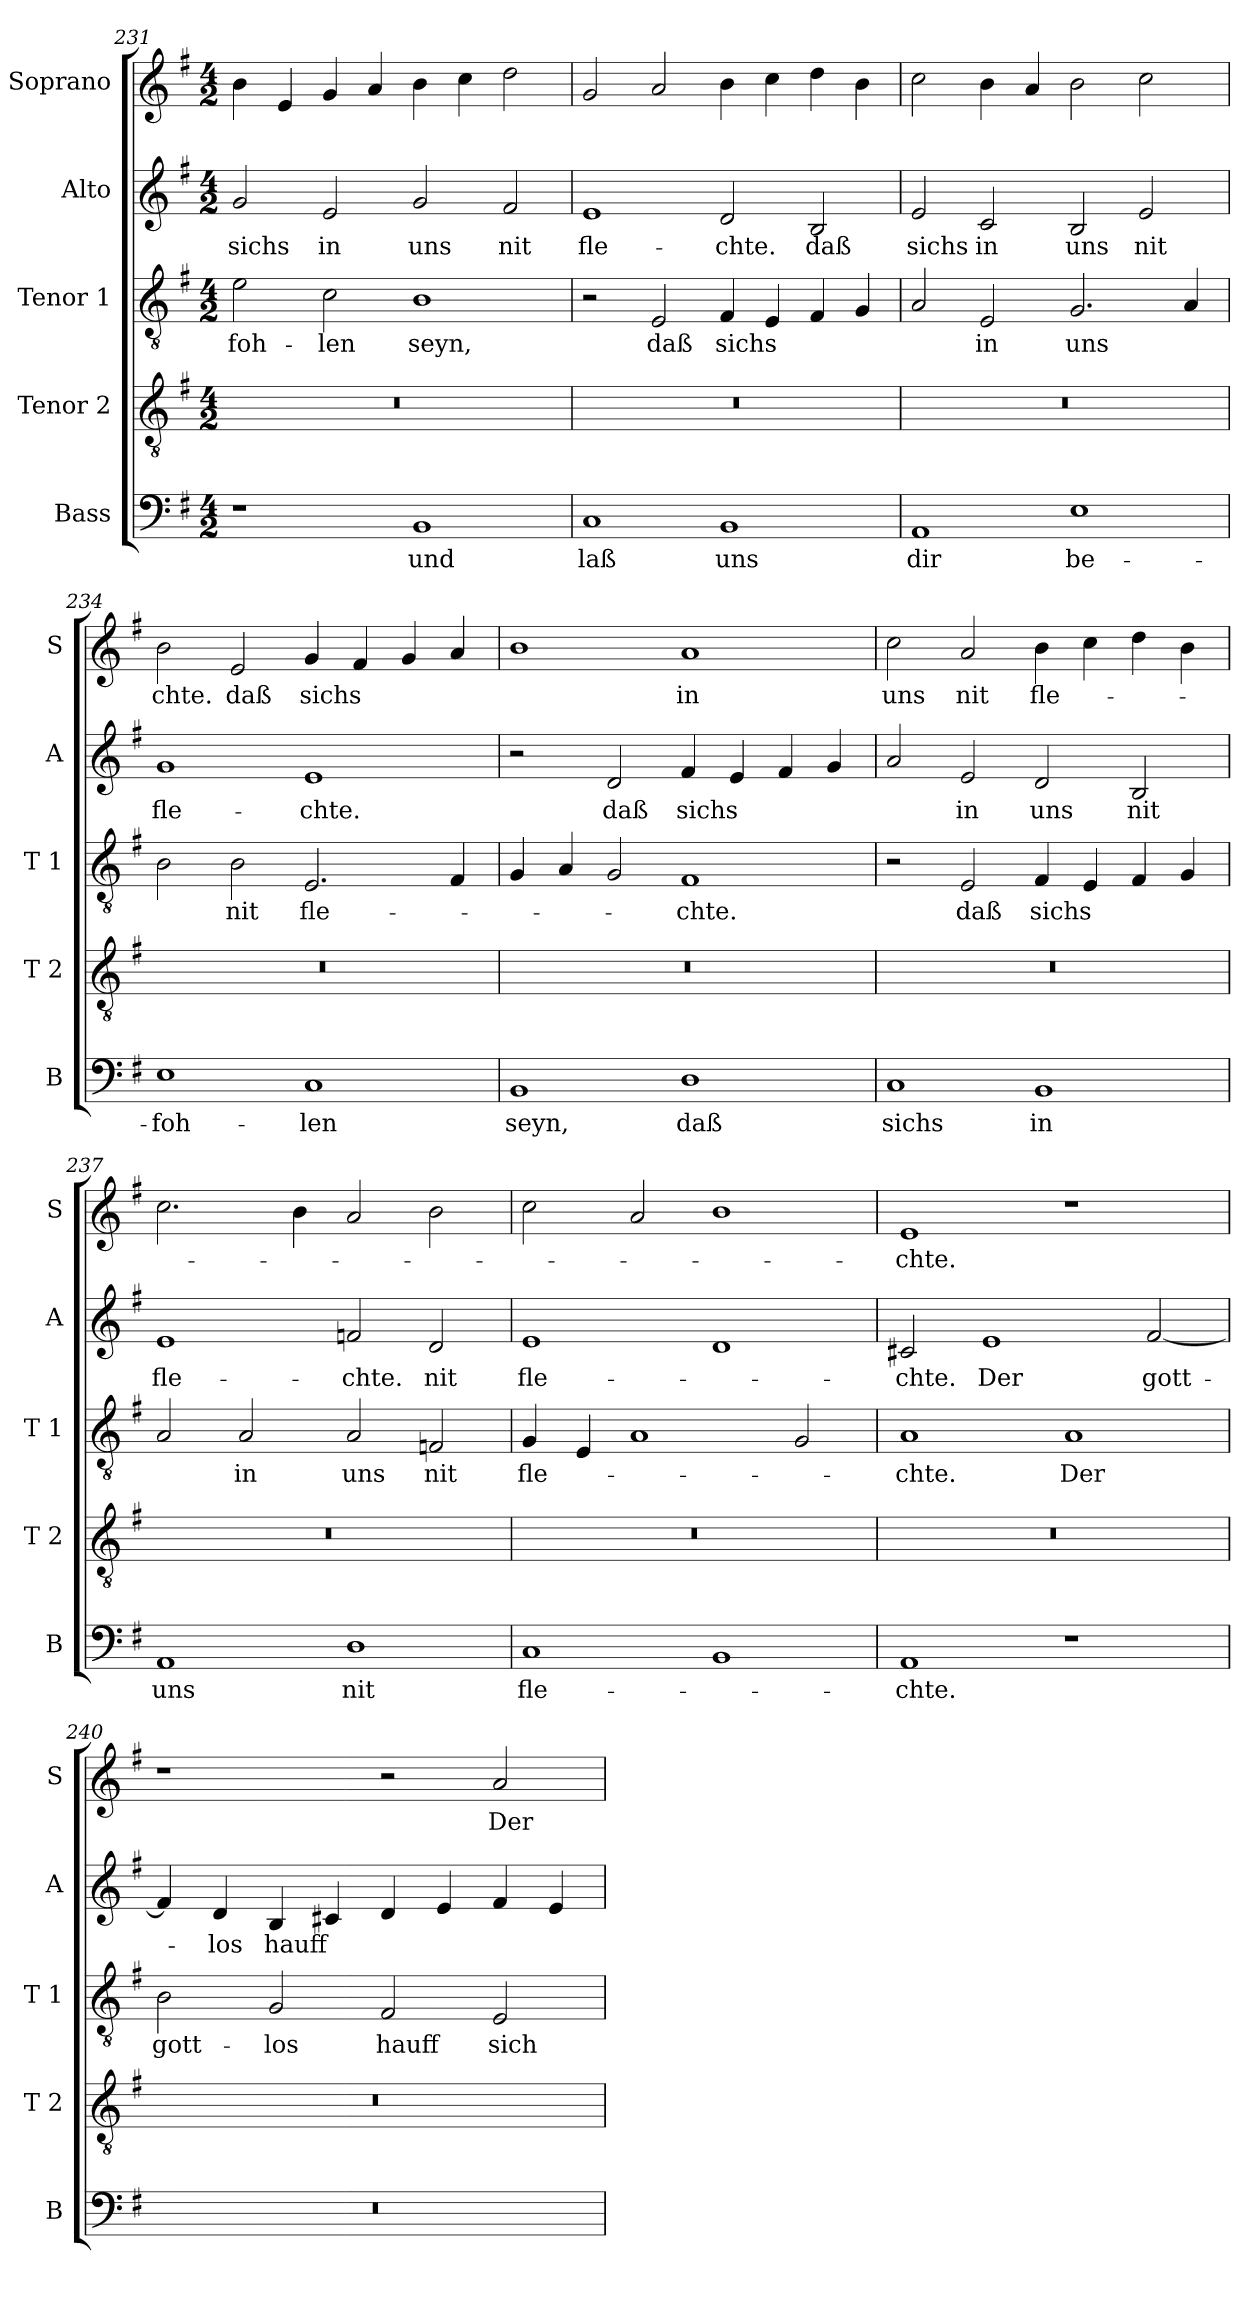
**kern	**text	**kern	**kern	**text	**kern	**text	**kern	**text
*part5	*part5	*part4	*part3	*part3	*part2	*part2	*part1	*part1
*staff5	*staff5	*staff4	*staff3	*staff3	*staff2	*staff2	*staff1	*staff1
*I"Bass	*	*I"Tenor 2	*I"Tenor 1	*	*I"Alto	*	*I"Soprano	*
*I'B	*	*I'T 2	*I'T 1	*	*I'A	*	*I'S	*
*clefF4	*	*clefGv2	*clefGv2	*	*clefG2	*	*clefG2	*
*k[f#]	*	*k[f#]	*k[f#]	*	*k[f#]	*	*k[f#]	*
*G:	*	*G:	*G:	*	*G:	*	*G:	*
*M4/2	*	*M4/2	*M4/2	*	*M4/2	*	*M4/2	*
=231	=231	=231	=231	=231	=231	=231	=231	=231
!	!	!	!	!LO:LY:b	!	!LO:LY:b	!	!
1r	.	0r	2e\	-foh-	2g/	sichs	4b\	.
.	.	.	.	.	.	.	4e/	.
!	!	!	!	!LO:LY:b	!	!LO:LY:b	!	!
.	.	.	2c\	-len	2e/	in	4g/	.
.	.	.	.	.	.	.	4a/	.
!	!LO:LY:b	!	!	!LO:LY:b	!	!LO:LY:b	!	!
1BB	und	.	1B	seyn,	2g/	uns	4b\	.
.	.	.	.	.	.	.	4cc\	.
!	!	!	!	!	!	!LO:LY:b	!	!
.	.	.	.	.	2f#/	nit	2dd\	.
=232	=232	=232	=232	=232	=232	=232	=232	=232
!	!LO:LY:b	!	!	!	!	!LO:LY:b	!	!
1C	laß	0r	2r	.	1e	fle-	2g/	.
!	!	!	!	!LO:LY:b	!	!	!	!
.	.	.	2E/	daß	.	.	2a/	.
!	!LO:LY:b	!	!	!LO:LY:b	!	!LO:LY:b	!	!
1BB	uns	.	4F#/	sichs	2d/	-chte.	4b\	.
.	.	.	4E/	.	.	.	4cc\	.
!	!	!	!	!	!	!LO:LY:b	!	!
.	.	.	4F#/	.	2B/	daß	4dd\	.
.	.	.	4G/	.	.	.	4b\	.
!!LO:LB:g=z
=233	=233	=233	=233	=233	=233	=233	=233	=233
!	!LO:LY:b	!	!	!	!	!LO:LY:b	!	!
1AA	dir	0r	2A/	.	2e/	sichs	2cc\	.
!	!	!	!	!LO:LY:b	!	!LO:LY:b	!	!
.	.	.	2E/	in	2c/	in	4b\	.
.	.	.	.	.	.	.	4a/	.
!	!LO:LY:b	!	!	!LO:LY:b	!	!LO:LY:b	!	!
1E	be-	.	2.G/	uns	2B/	uns	2b\	.
!	!	!	!	!	!	!LO:LY:b	!	!
.	.	.	.	.	2e/	nit	2cc\	.
.	.	.	4A/	.	.	.	.	.
=234	=234	=234	=234	=234	=234	=234	=234	=234
!	!LO:LY:b	!	!	!	!	!LO:LY:b	!	!LO:LY:b
1E	-foh-	0r	2B\	.	1g	fle-	2b\	-chte.
!	!	!	!	!LO:LY:b	!	!	!	!LO:LY:b
.	.	.	2B\	nit	.	.	2e/	daß
!	!LO:LY:b	!	!	!LO:LY:b	!	!LO:LY:b	!	!LO:LY:b
1C	-len	.	2.E/	fle-	1e	-chte.	4g/	sichs
.	.	.	.	.	.	.	4f#/	.
.	.	.	.	.	.	.	4g/	.
.	.	.	4F#/	.	.	.	4a/	.
=235	=235	=235	=235	=235	=235	=235	=235	=235
!	!LO:LY:b	!	!	!	!	!	!	!
1BB	seyn,	0r	4G/	.	2r	.	1b	.
.	.	.	4A/	.	.	.	.	.
!	!	!	!	!	!	!LO:LY:b	!	!
.	.	.	2G/	.	2d/	daß	.	.
!	!LO:LY:b	!	!	!LO:LY:b	!	!LO:LY:b	!	!LO:LY:b
1D	daß	.	1F#	-chte.	4f#/	sichs	1a	in
.	.	.	.	.	4e/	.	.	.
.	.	.	.	.	4f#/	.	.	.
.	.	.	.	.	4g/	.	.	.
=236	=236	=236	=236	=236	=236	=236	=236	=236
!	!LO:LY:b	!	!	!	!	!	!	!LO:LY:b
1C	sichs	0r	2r	.	2a/	.	2cc\	uns
!	!	!	!	!LO:LY:b	!	!LO:LY:b	!	!LO:LY:b
.	.	.	2E/	daß	2e/	in	2a/	nit
!	!LO:LY:b	!	!	!LO:LY:b	!	!LO:LY:b	!	!LO:LY:b
1BB	in	.	4F#/	sichs	2d/	uns	4b\	fle-
.	.	.	4E/	.	.	.	4cc\	.
!	!	!	!	!	!	!LO:LY:b	!	!
.	.	.	4F#/	.	2B/	nit	4dd\	.
.	.	.	4G/	.	.	.	4b\	.
!!LO:LB:g=z
=237	=237	=237	=237	=237	=237	=237	=237	=237
!	!LO:LY:b	!	!	!	!	!LO:LY:b	!	!
1AA	uns	0r	2A/	.	1e	fle-	2.cc\	.
!	!	!	!	!LO:LY:b	!	!	!	!
.	.	.	2A/	in	.	.	.	.
.	.	.	.	.	.	.	4b\	.
!	!LO:LY:b	!	!	!LO:LY:b	!	!LO:LY:b	!	!
1D	nit	.	2A/	uns	2fn/	-chte.	2a/	.
!	!	!	!	!LO:LY:b	!	!LO:LY:b	!	!
.	.	.	2Fn/	nit	2d/	nit	2b\	.
=238	=238	=238	=238	=238	=238	=238	=238	=238
!	!LO:LY:b	!	!	!LO:LY:b	!	!LO:LY:b	!	!
1C	fle-	0r	4G/	fle-	1e	fle-	2cc\	.
.	.	.	4E/	.	.	.	.	.
.	.	.	1A	.	.	.	2a/	.
1BB	.	.	.	.	1d	.	1b	.
.	.	.	2G/	.	.	.	.	.
=239	=239	=239	=239	=239	=239	=239	=239	=239
!	!LO:LY:b	!	!	!LO:LY:b	!	!LO:LY:b	!	!LO:LY:b
1AA	-chte.	0r	1A	-chte.	2c#X/	-chte.	1e	-chte.
!	!	!	!	!	!	!LO:LY:b	!	!
.	.	.	.	.	1e	Der	.	.
!	!	!	!	!LO:LY:b	!	!	!	!
1r	.	.	1A	Der	.	.	1r	.
!	!	!	!	!	!	!LO:LY:b	!	!
.	.	.	.	.	[2f#/	gott-	.	.
=240	=240	=240	=240	=240	=240	=240	=240	=240
!	!	!	!	!LO:LY:b	!	!	!	!
0r	.	0r	2B\	gott-	4f#/]	.	1r	.
!	!	!	!	!	!	!LO:LY:b	!	!
.	.	.	.	.	4d/	-los	.	.
!	!	!	!	!LO:LY:b	!	!LO:LY:b	!	!
.	.	.	2G/	-los	4B/	hauff	.	.
.	.	.	.	.	4c#X/	.	.	.
!	!	!	!	!LO:LY:b	!	!	!	!
.	.	.	2F#/	hauff	4d/	.	2r	.
.	.	.	.	.	4e/	.	.	.
!	!	!	!	!LO:LY:b	!	!	!	!LO:LY:b
.	.	.	2E/	sich	4f#/	.	2a/	Der
.	.	.	.	.	4e/	.	.	.
=	=	=	=	=	=	=	=	=
*-	*-	*-	*-	*-	*-	*-	*-	*-
